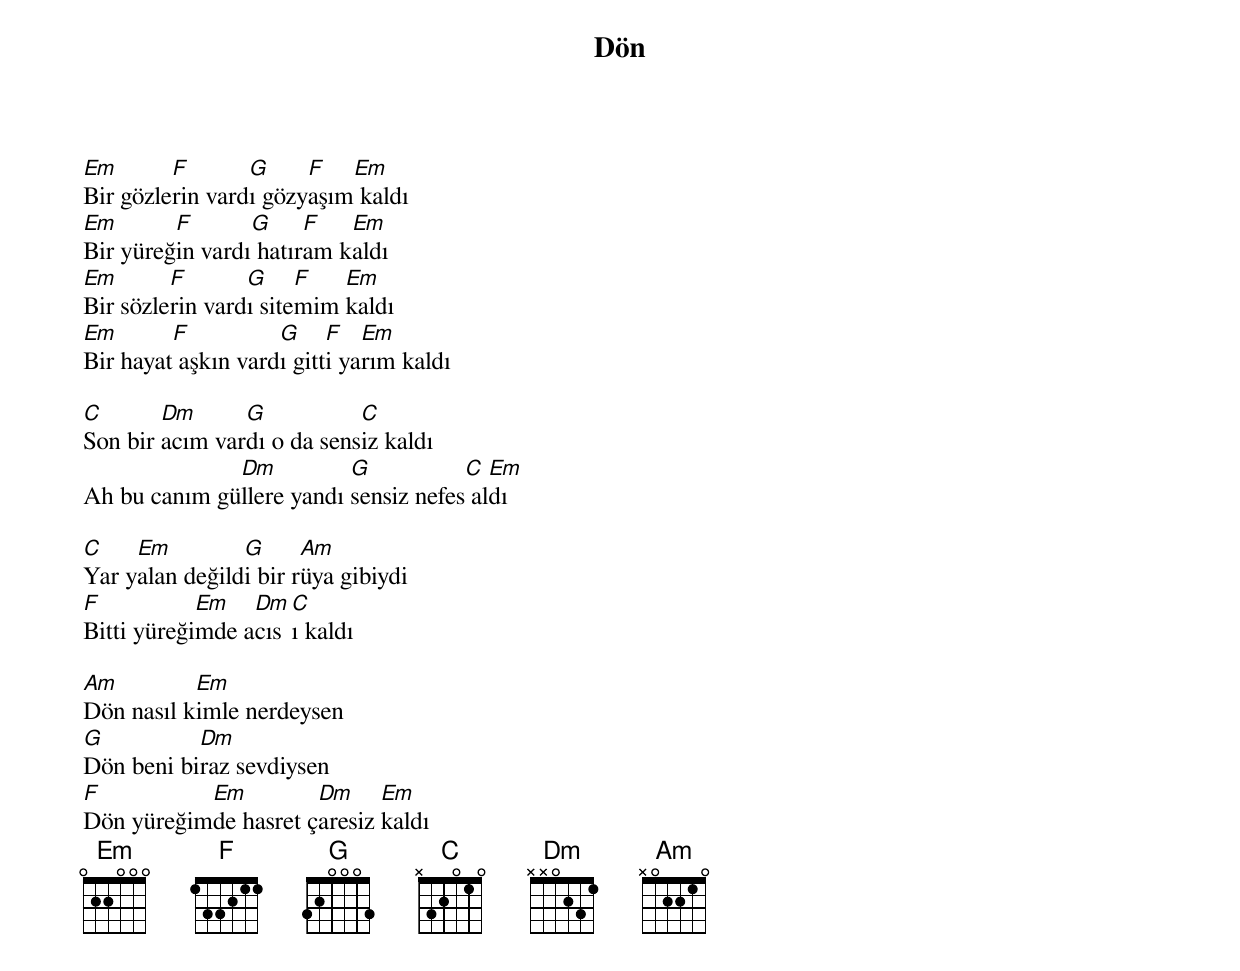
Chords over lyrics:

{title: Dön}
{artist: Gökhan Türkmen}

Em       F       G     F   Em
Bir gözlerin vardı gözyaşım kaldı
Em       F       G     F   Em
Bir yüreğin vardı hatıram kaldı
Em       F       G     F   Em
Bir sözlerin vardı sitemim kaldı
Em       F          G     F   Em
Bir hayat aşkın vardı gitti yarım kaldı

C       Dm      G           C
Son bir acım vardı o da sensiz kaldı
              Dm          G           C  Em
Ah bu canım güllere yandı sensiz nefes aldı

C    Em         G      Am
Yar yalan değildi bir rüya gibiydi
F           Em   Dm C
Bitti yüreğimde acısı kaldı

Am         Em
Dön nasıl kimle nerdeysen
G          Dm
Dön beni biraz sevdiysen
F          Em         Dm     Em
Dön yüreğimde hasret çaresiz kaldı
